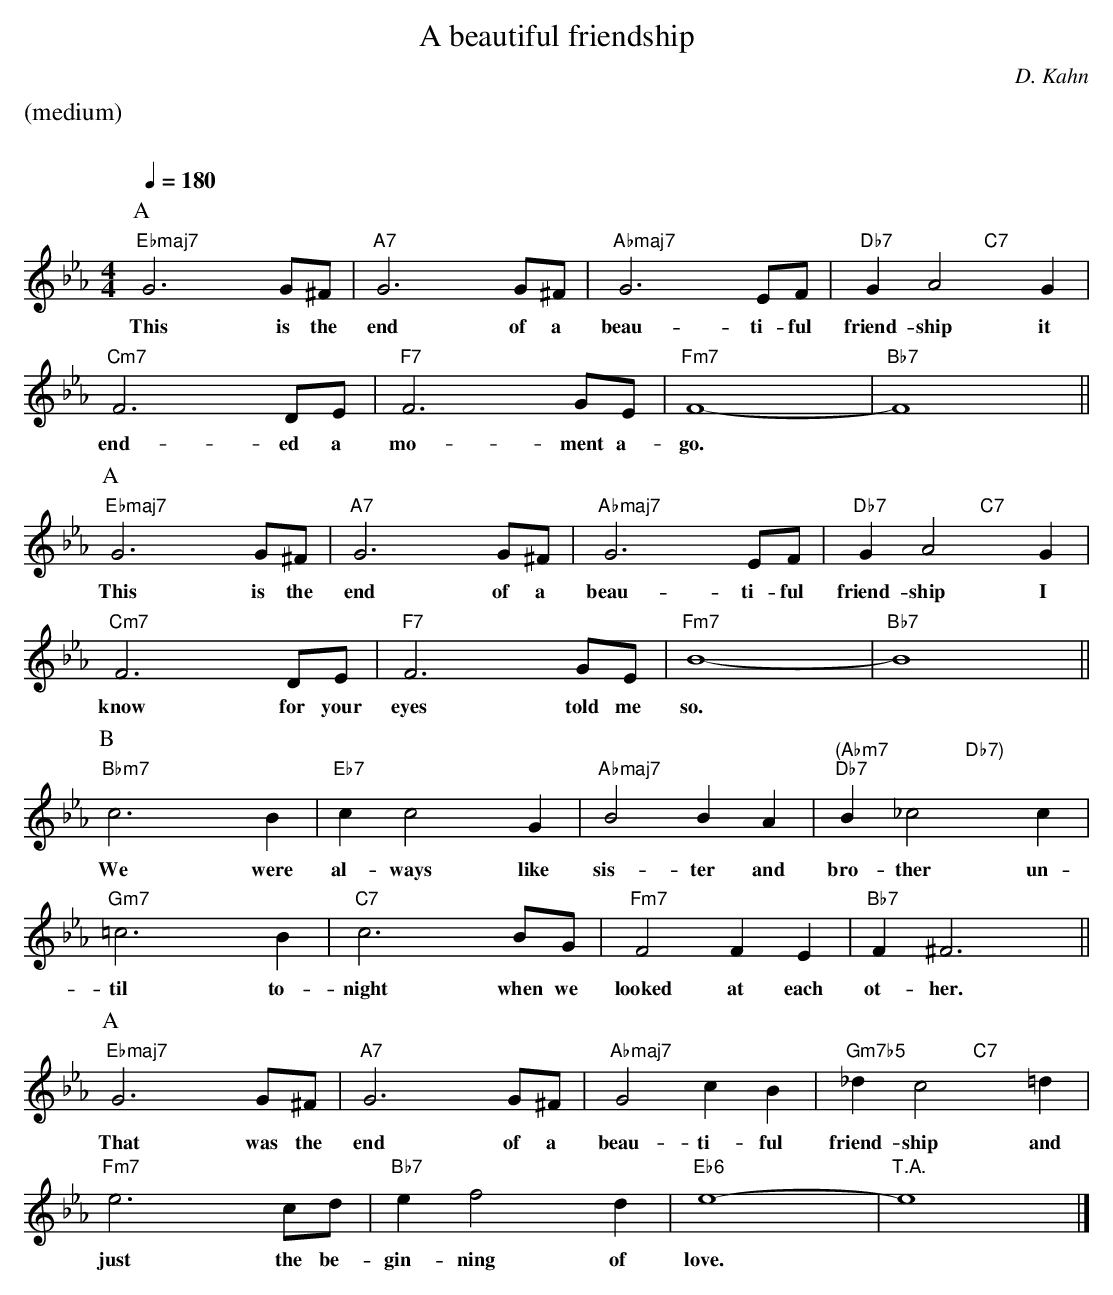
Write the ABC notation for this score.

X:1
T: A beautiful friendship
M:4/4
L:1/4
C:D. Kahn
Q:1/4=180
%%staves (chords melody)
K:Eb
%%text (medium)
%%vskip 20
P: A
V:chords
"Ebmaj7"x2 x2 | "A7"x2 x2 | "Abmaj7"x2 x2 | "Db7"x2 "C7"x2 |
"Cm7"x2 x2 | "F7"x2 x2 | "Fm7"x2 x2 | "Bb7"x2 x2 ||
V:melody
G3 G/^F/ | G3 G/^F/ | G3 E/F/ | GA2G |
w:This is the end of a beau-ti-ful friend-ship it
F3 D/E/ | F3G/E/ | F4- | F4 ||
w:end-ed a mo-ment a-go.*
P: A
V:chords
"Ebmaj7"x2 x2 | "A7"x2 x2 | "Abmaj7"x2 x2 | "Db7"x2 "C7"x2 |
"Cm7"x2 x2 | "F7"x2 x2 | "Fm7"x2 x2 | "Bb7"x2 x2 ||
V:melody
G3 G/^F/ | G3 G/^F/ | G3 E/F/ | GA2G |
w:This is the end of a beau-ti-ful friend-ship I
F3 D/E/ | F3G/E/ | B4- | B4 ||
w:know for your eyes told me so.*
P: B
V:chords
"Bbm7"x2 x2 | "Eb7"x2 x2 | "Abmaj7"x2 x2 | "(Abm7""Db7"x2 "Db7)"" "x2 |
"Gm7"x2 x2 | "C7"x2 x2 | "Fm7"x2 x2 | "Bb7"x2 x2 ||
V:melody
c3B | cc2G | B2BA | B_c2c |
w:We were al-ways like sis-ter and bro-ther un-
=c3B | c3 B/G/ | F2FE | F^F3 ||
w:til to-night when we looked at each ot-her.
P: A
V:chords
"Ebmaj7"x2 x2 | "A7"x2 x2 | "Abmaj7"x2 x2 | "Gm7b5"x2 "C7"x2 |
"Fm7"x2 x2 | "Bb7"x2 x2 | "Eb6"x2 x2 | "T.A."x2 x2 |]
V:melody
G3 G/^F/ | G3 G/^F/ | G2cB | _dc2=d |
w:That was the end of a beau-ti-ful friend-ship and
e3 c/d/ | ef2d | e4- | e4 |]
w:just the be-gin-ning of love.*
